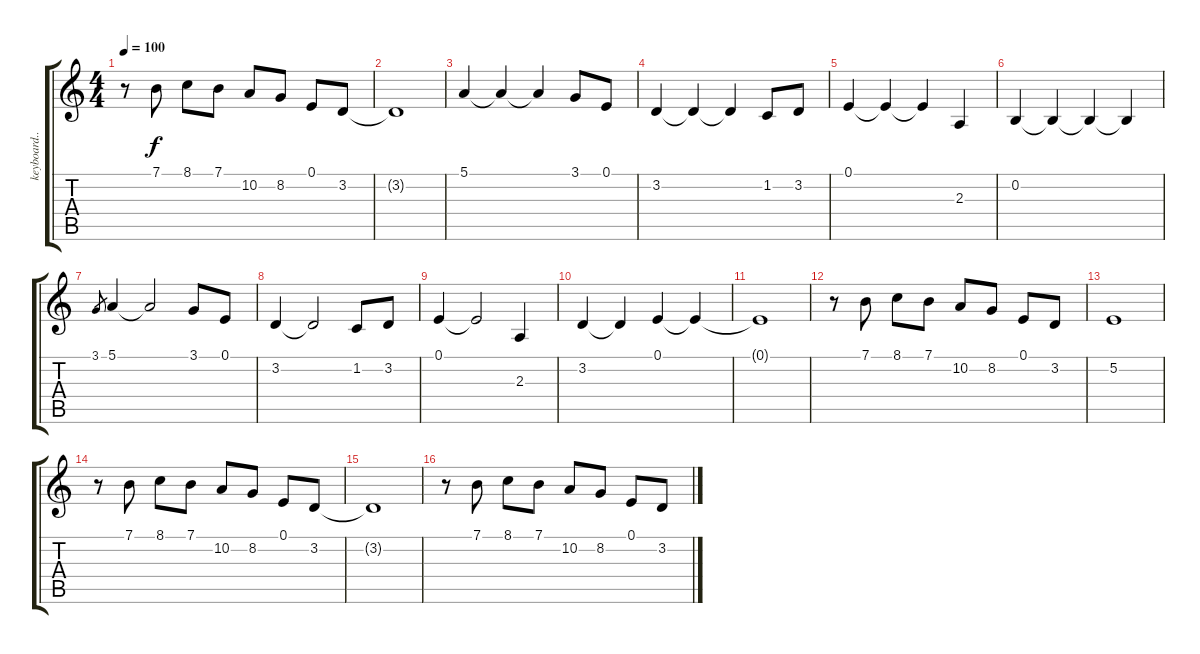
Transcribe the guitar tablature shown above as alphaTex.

\track ("keyboard..," "keyboard..") {instrument pad4choir}
\staff {score tabs}
\tuning (E4 B3 G3 D3 A2 E2) {hide}
\ts (4 4)
\tempo 100
\clef g2
\ks c
r.8{dy f} 7.1.8 8.1.8 7.1.8 10.2.8 8.2.8 0.1.8 3.2.8 |
3.2{t}.1 |
5.1.4 5.1{t}.4 5.1{t}.4 3.1.8 0.1.8 |
3.2.4 3.2{t}.4 3.2{t}.4 1.2.8 3.2.8 |
0.1.4 0.1{t}.4 0.1{t}.4 2.3.4 |
0.2.4 0.2{t}.4 0.2{t}.4 0.2{t}.4 |
3.1.8{gr} 5.1.4 5.1{t}.2 3.1.8 0.1.8 |
3.2.4 3.2{t}.2 1.2.8 3.2.8 |
0.1.4 0.1{t}.2 2.3.4 |
3.2.4 3.2{t}.4 0.1.4 0.1{t}.4 |
0.1{t}.1 |
r.8 7.1.8 8.1.8 7.1.8 10.2.8 8.2.8 0.1.8 3.2.8 |
5.2.1 |
r.8 7.1.8 8.1.8 7.1.8 10.2.8 8.2.8 0.1.8 3.2.8 |
3.2{t}.1 |
r.8 7.1.8 8.1.8 7.1.8 10.2.8 8.2.8 0.1.8 3.2.8
